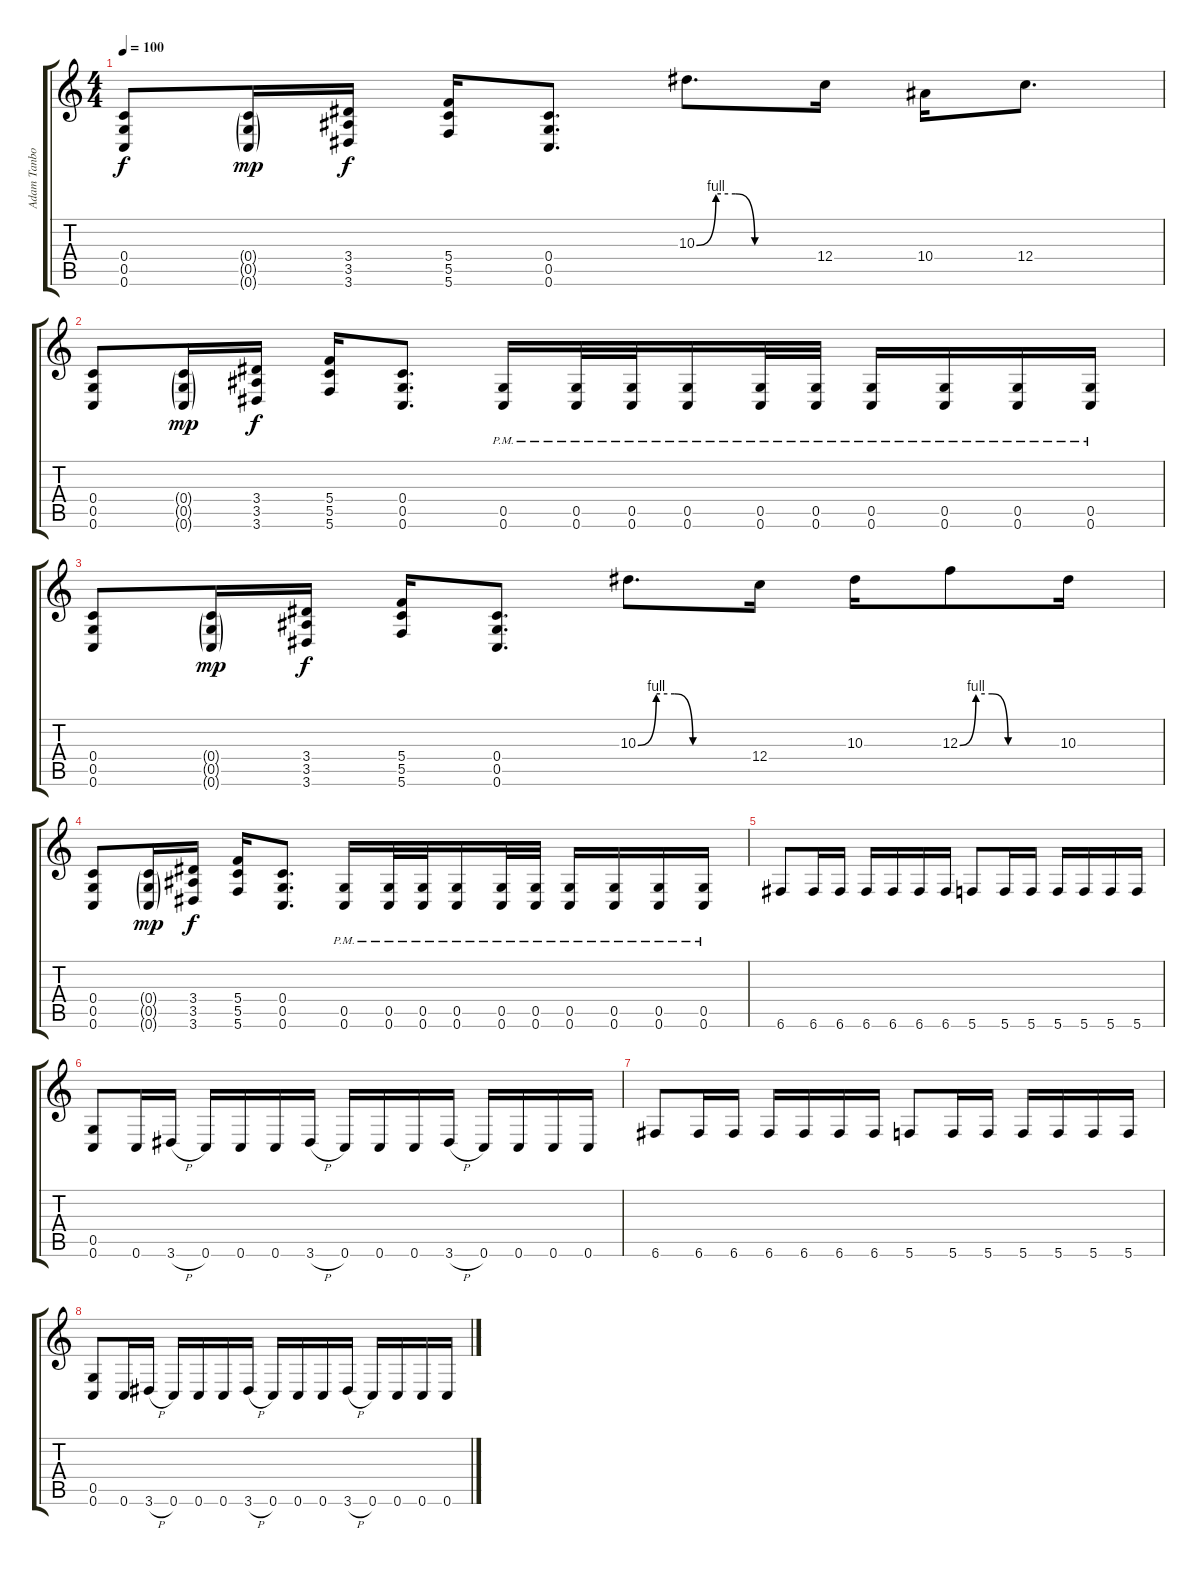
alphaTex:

\track ("Adam Tanbouz" "Adam Tanbo") {instrument distortionguitar}
\staff {score tabs}
\tuning (D4 A3 F3 C3 G2 C2) {hide}
\ts (4 4)
\tempo 100
\clef g2
\ks c
(0.4 0.5 0.6).8{dy f} (0.4{g} 0.5{g} 0.6{g}).16{dy mp} (3.4 3.5 3.6).16{dy f} (5.4 5.5 5.6).16 (0.4 0.5 0.6).8{d} 10.3{be (custom 0 0 10 4 20 4 30 0 60 0)}.8{d} 12.4.16 10.4.16 12.4.8{d} |
(0.4 0.5 0.6).8 (0.4{g} 0.5{g} 0.6{g}).16{dy mp} (3.4 3.5 3.6).16{dy f} (5.4 5.5 5.6).16 (0.4 0.5 0.6).8{d} (0.5 0.6{pm}).16 (0.5 0.6{pm}).32 (0.5 0.6{pm}).32 (0.5 0.6{pm}).16 (0.5 0.6{pm}).32 (0.5 0.6{pm}).32 (0.5 0.6{pm}).16 (0.5 0.6{pm}).16 (0.5 0.6{pm}).16 (0.5 0.6{pm}).16 |
(0.4 0.5 0.6).8 (0.4{g} 0.5{g} 0.6{g}).16{dy mp} (3.4 3.5 3.6).16{dy f} (5.4 5.5 5.6).16 (0.4 0.5 0.6).8{d} 10.3{be (custom 0 0 10 4 20 4 30 0 60 0)}.8{d} 12.4.16 10.3.16 12.3{be (custom 0 0 10 4 20 4 30 0 60 0)}.8 10.3.16 |
(0.4 0.5 0.6).8 (0.4{g} 0.5{g} 0.6{g}).16{dy mp} (3.4 3.5 3.6).16{dy f} (5.4 5.5 5.6).16 (0.4 0.5 0.6).8{d} (0.5 0.6{pm}).16 (0.5 0.6{pm}).32 (0.5 0.6{pm}).32 (0.5 0.6{pm}).16 (0.5 0.6{pm}).32 (0.5 0.6{pm}).32 (0.5 0.6{pm}).16 (0.5 0.6{pm}).16 (0.5 0.6{pm}).16 (0.5 0.6{pm}).16 |
6.6.8 6.6.16 6.6.16 6.6.16 6.6.16 6.6.16 6.6.16 5.6.8 5.6.16 5.6.16 5.6.16 5.6.16 5.6.16 5.6.16 |
(0.5 0.6).8 0.6.16 3.6{h}.16 0.6.16 0.6.16 0.6.16 3.6{h}.16 0.6.16 0.6.16 0.6.16 3.6{h}.16 0.6.16 0.6.16 0.6.16 0.6.16 |
6.6.8 6.6.16 6.6.16 6.6.16 6.6.16 6.6.16 6.6.16 5.6.8 5.6.16 5.6.16 5.6.16 5.6.16 5.6.16 5.6.16 |
(0.5 0.6).8 0.6.16 3.6{h}.16 0.6.16 0.6.16 0.6.16 3.6{h}.16 0.6.16 0.6.16 0.6.16 3.6{h}.16 0.6.16 0.6.16 0.6.16 0.6.16
